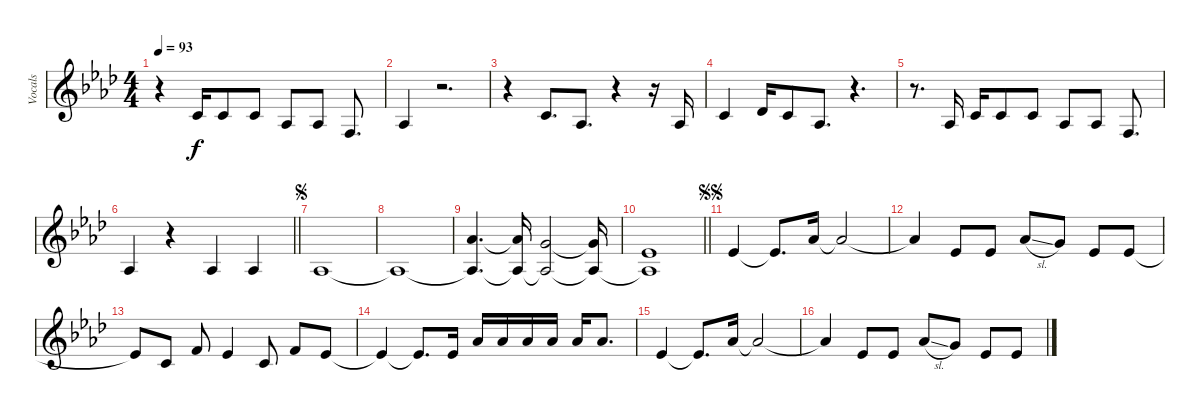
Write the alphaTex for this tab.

\track ("Vocals" "Vocals") {instrument bassoon}
\staff {score}
\tuning (E4 C4 G3 C3 G2 C2) {hide}
\ts (4 4)
\tempo 93
\clef g2
\ks ab
r.4{dy f} 0.2.16 0.2.8 0.2.8 1.3.8 1.3.8 5.4.8{d} |
1.3.4 r.2{d} |
r.4 0.2.8{d} 1.3.8{d} r.4 r.16 1.3.16 |
0.2.4 1.2.16 0.2.8 1.3.8{d} r.4{d} |
r.8{d} 1.3.16 0.2.16 0.2.8 0.2.8 1.3.8 1.3.8 5.4.8{d} |
\barLineRight lightlight
1.3.4 r.4 1.3.4 1.3.4 |
\jump segno
1.3.1 |
1.3{t}.1 |
(4.1 1.3{t}).4{d} (4.1{t} 1.3{t}).16 (3.1 1.3{t}).2 (3.1{t} 1.3{t}).16 |
\barLineRight lightlight
(3.2 1.3{t}).1 |
\jump segnosegno
8.3.4 8.3{t}.8{d} 8.2.16 8.2{t}.2 |
8.2{t}.4 8.3.8 8.3.8 8.2{sl}.8 7.2.8 8.3.8 8.3.8 |
8.3{t}.8 5.3.8 5.2.8 8.3.4 5.3.8 5.2.8 8.3.8 |
8.3{t}.4 8.3{t}.8{d} 8.3.16 8.2.16 8.2.16 8.2.16 8.2.16 8.2.16 8.2.8{d} |
8.3.4 8.3{t}.8{d} 8.2.16 8.2{t}.2 |
8.2{t}.4 8.3.8 8.3.8 8.2{sl}.8 7.2.8 8.3.8 8.3.8
